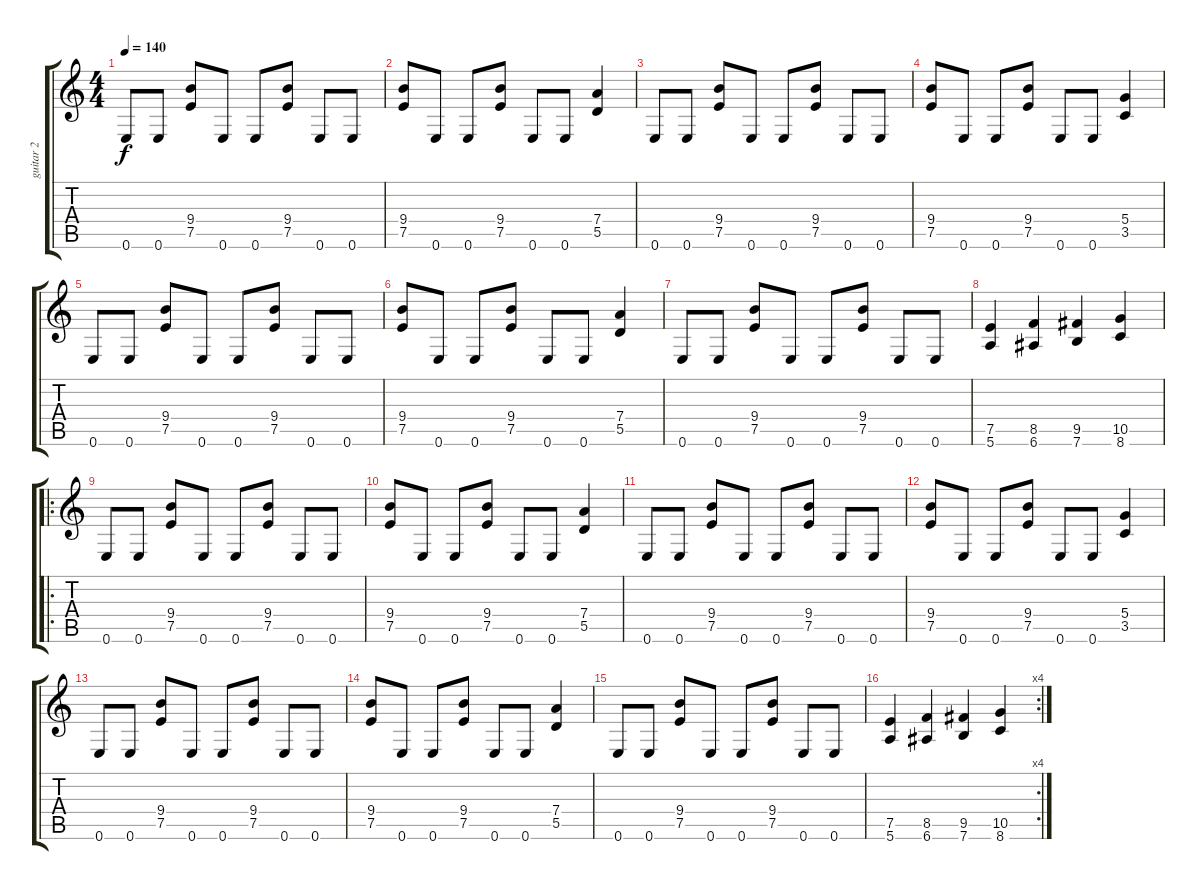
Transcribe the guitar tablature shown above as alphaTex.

\track ("guitar 2" "guitar 2") {instrument distortionguitar}
\staff {score tabs}
\tuning (E4 B3 G3 D3 A2 E2) {hide}
\ts (4 4)
\tempo 140
\clef g2
\ks c
0.6.8{dy f instrument distortionguitar} 0.6.8 (9.4 7.5).8 0.6.8 0.6.8 (9.4 7.5).8 0.6.8 0.6.8 |
(9.4 7.5).8 0.6.8 0.6.8 (9.4 7.5).8 0.6.8 0.6.8 (7.4 5.5).4 |
0.6.8 0.6.8 (9.4 7.5).8 0.6.8 0.6.8 (9.4 7.5).8 0.6.8 0.6.8 |
(9.4 7.5).8 0.6.8 0.6.8 (9.4 7.5).8 0.6.8 0.6.8 (5.4 3.5).4 |
0.6.8 0.6.8 (9.4 7.5).8 0.6.8 0.6.8 (9.4 7.5).8 0.6.8 0.6.8 |
(9.4 7.5).8 0.6.8 0.6.8 (9.4 7.5).8 0.6.8 0.6.8 (7.4 5.5).4 |
0.6.8 0.6.8 (9.4 7.5).8 0.6.8 0.6.8 (9.4 7.5).8 0.6.8 0.6.8 |
(7.5 5.6).4 (8.5 6.6).4 (9.5 7.6).4 (10.5 8.6).4 |
\ro
0.6.8 0.6.8 (9.4 7.5).8 0.6.8 0.6.8 (9.4 7.5).8 0.6.8 0.6.8 |
(9.4 7.5).8 0.6.8 0.6.8 (9.4 7.5).8 0.6.8 0.6.8 (7.4 5.5).4 |
0.6.8 0.6.8 (9.4 7.5).8 0.6.8 0.6.8 (9.4 7.5).8 0.6.8 0.6.8 |
(9.4 7.5).8 0.6.8 0.6.8 (9.4 7.5).8 0.6.8 0.6.8 (5.4 3.5).4 |
0.6.8 0.6.8 (9.4 7.5).8 0.6.8 0.6.8 (9.4 7.5).8 0.6.8 0.6.8 |
(9.4 7.5).8 0.6.8 0.6.8 (9.4 7.5).8 0.6.8 0.6.8 (7.4 5.5).4 |
0.6.8 0.6.8 (9.4 7.5).8 0.6.8 0.6.8 (9.4 7.5).8 0.6.8 0.6.8 |
\rc 4
(7.5 5.6).4 (8.5 6.6).4 (9.5 7.6).4 (10.5 8.6).4
